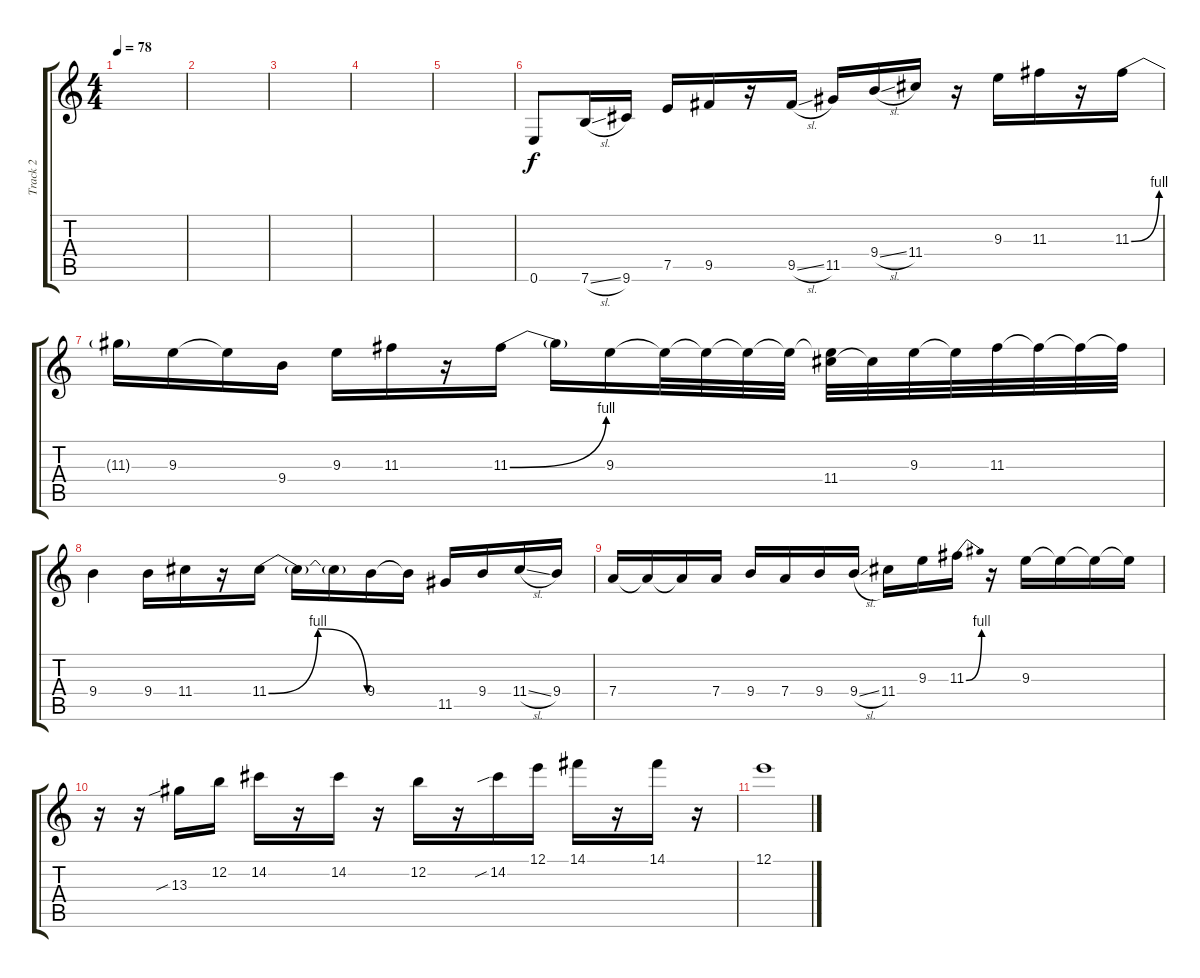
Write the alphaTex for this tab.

\track ("Track 2" "Track 2") {mute instrument electricguitarjazz}
\staff {score tabs}
\tuning (E4 B3 G3 D3 A2 E2) {hide}
\ts (4 4)
\tempo 78
\clef g2
\ks c
|
|
|
|
|
0.6.8 7.6{sl}.16 9.6.16 7.5.16 9.5.16 r.16 9.5{sl}.16 11.5.16 9.4{sl}.16 11.4.16 r.16 9.3.16 11.3.16 r.16 11.3{be (bend 0 0 60 4)}.16 |
11.3{t}.16 9.3.16 9.3{t}.16 9.4.16 9.3.16 11.3.16 r.16 11.3{be (bend 0 0 60 4)}.16 11.3{t}.16 9.3.16 9.3{t}.32 9.3{t}.32 9.3{t}.32 9.3{t}.32 (9.3{t} 11.4).32 11.4{t}.32 9.3.32 9.3{t}.32 11.3.32 11.3{t}.32 11.3{t}.32 11.3{t}.32 |
9.4.4 9.4.16 11.4.16 r.16 11.4{be (bendrelease 0 0 15 4 15 4 60 0)}.16 11.4{t}.16 11.4{t}.16 9.4.16 9.4{t}.16 11.5.16 9.4.16 11.4{sl}.16 9.4.16 |
7.4.16 7.4{t}.16 7.4{t}.16 7.4.16 9.4.16 7.4.16 9.4.16 9.4{sl}.16 11.4.16 9.3.16 11.3{be (bend 0 0 60 4)}.16 r.16 9.3.16 9.3{t}.16 9.3{t}.16 9.3{t}.16 |
r.16 r.16 13.3{sib}.16 12.2.16 14.2.16 r.16 14.2.16 r.16 12.2.16 r.16 14.2{sib}.16 12.1.16 14.1.16 r.16 14.1.16 r.16 |
12.1.1
